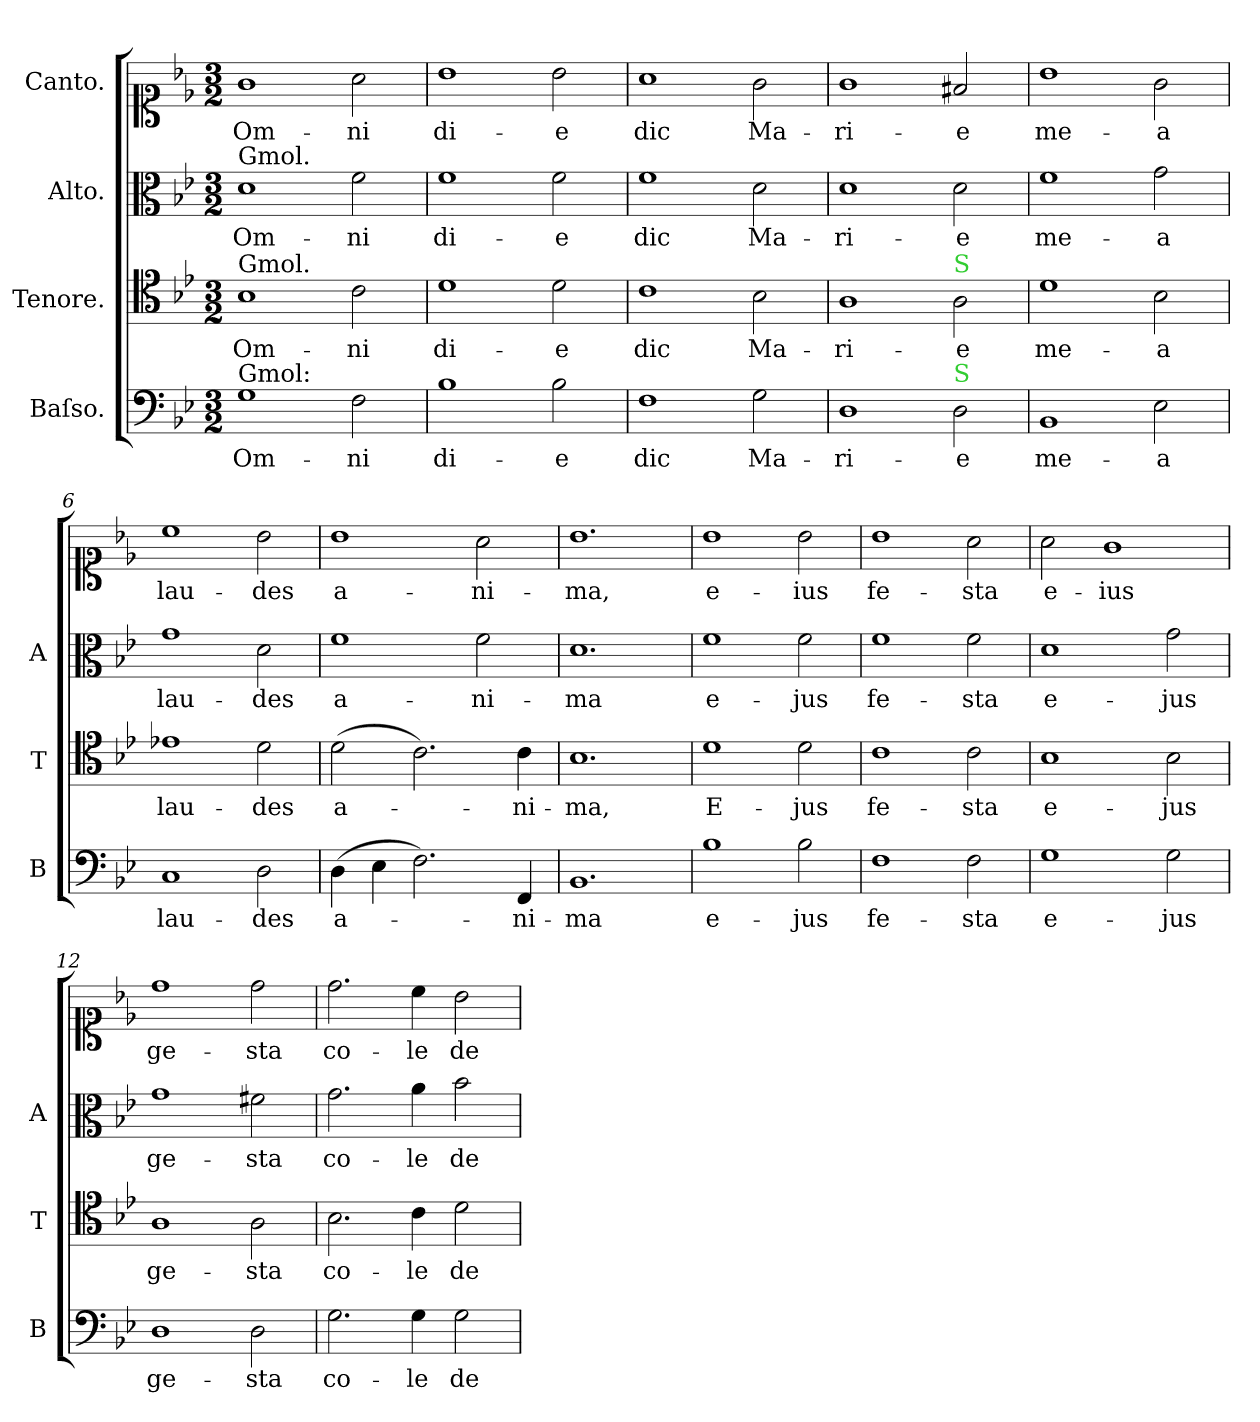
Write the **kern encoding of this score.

**kern	**text	**kern	**text	**kern	**text	**kern	**text
*part4	*part4	*part3	*part3	*part2	*part2	*part1	*part1
*staff4	*staff4	*staff3	*staff3	*staff2	*staff2	*staff1	*staff1
*I"Baſso.	*	*I"Tenore.	*	*I"Alto.	*	*I"Canto.	*
*I'B	*	*I'T	*	*I'A	*	*	*
*clefF4	*	*clefC4	*	*clefC3	*	*clefC1	*
*k[b-e-]	*	*k[b-e-]	*	*k[b-e-]	*	*k[b-e-]	*
*g:	*	*g:	*	*g:	*	*g:	*
*M3/2	*	*M3/2	*	*M3/2	*	*M3/2	*
=1	=1	=1	=1	=1	=1	=1	=1
!	!	!	!	!LO:TX:a:t=Gmol.	!	!	!
!	!	!LO:TX:a:t=Gmol.	!	!	!	!	!
!LO:TX:a:t=Gmol&colon;	!	!	!	!	!	!	!
1G	Om-	1B-	Om-	1d	Om-	1g	Om-
2F\	-ni	2c\	-ni	2f\	-ni	2a\	-ni
=2	=2	=2	=2	=2	=2	=2	=2
1B-	di-	1d	di-	1f	di-	1b-	di-
2B-\	-e	2d\	-e	2f\	-e	2b-\	-e
=3	=3	=3	=3	=3	=3	=3	=3
1F	dic	1c	dic	1f	dic	1a	dic
2G\	Ma-	2B-\	Ma-	2d\	Ma-	2g\	Ma-
=4	=4	=4	=4	=4	=4	=4	=4
1D	-ri-	1A	-ri-	1d	-ri-	1g	-ri-
!	!	!LO:TX:a:color=limegreen:t=S	!	!	!	!	!
!LO:TX:a:color=limegreen:t=S	!	!	!	!	!	!	!
2D\	-e	2A\	-e	2d\	-e	2f#X/	-e
=5	=5	=5	=5	=5	=5	=5	=5
1BB-	me-	1d	me-	1f	me-	1b-	me-
2E-\	-a	2B-\	-a	2g\	-a	2g\	-a
=6	=6	=6	=6	=6	=6	=6	=6
1C	lau-	1e-X	lau-	1g	lau-	1cc	lau-
2D\	-des	2d\	-des	2d\	-des	2b-\	-des
=7	=7	=7	=7	=7	=7	=7	=7
(4D\	a-	(2d\	a-	1f	a-	1b-	a-
4E-\	.	.	.	.	.	.	.
2.F\)	.	2.c\)	.	.	.	.	.
.	.	.	.	2f\	-ni-	2a\	-ni-
4FF/	-ni-	4c\	-ni-	.	.	.	.
=8	=8	=8	=8	=8	=8	=8	=8
1.BB-	-ma	1.B-	-ma,	1.d	-ma	1.b-	-ma,
=9	=9	=9	=9	=9	=9	=9	=9
1B-	e-	1d	E-	1f	e-	1b-	e-
2B-\	-jus	2d\	-jus	2f\	-jus	2b-\	-ius
=10	=10	=10	=10	=10	=10	=10	=10
1F	fe-	1c	fe-	1f	fe-	1b-	fe-
2F\	-sta	2c\	-sta	2f\	-sta	2a\	-sta
=11	=11	=11	=11	=11	=11	=11	=11
1G	e-	1B-	e-	1d	e-	2a\	e-
.	.	.	.	.	.	1g	-ius
2G\	-jus	2B-\	-jus	2g\	-jus	.	.
=12	=12	=12	=12	=12	=12	=12	=12
1D	ge-	1A	ge-	1g	ge-	1dd	ge-
2D\	-sta	2A\	-sta	2f#X\	-sta	2dd\	-sta
=13	=13	=13	=13	=13	=13	=13	=13
2.G\	co-	2.B-\	co-	2.g\	co-	2.dd\	co-
4G\	-le	4c\	-le	4a\	-le	4cc\	-le
2G\	de-	2d\	de-	2b-\	de-	2b-\	de-
=	=	=	=	=	=	=	=
*-	*-	*-	*-	*-	*-	*-	*-
